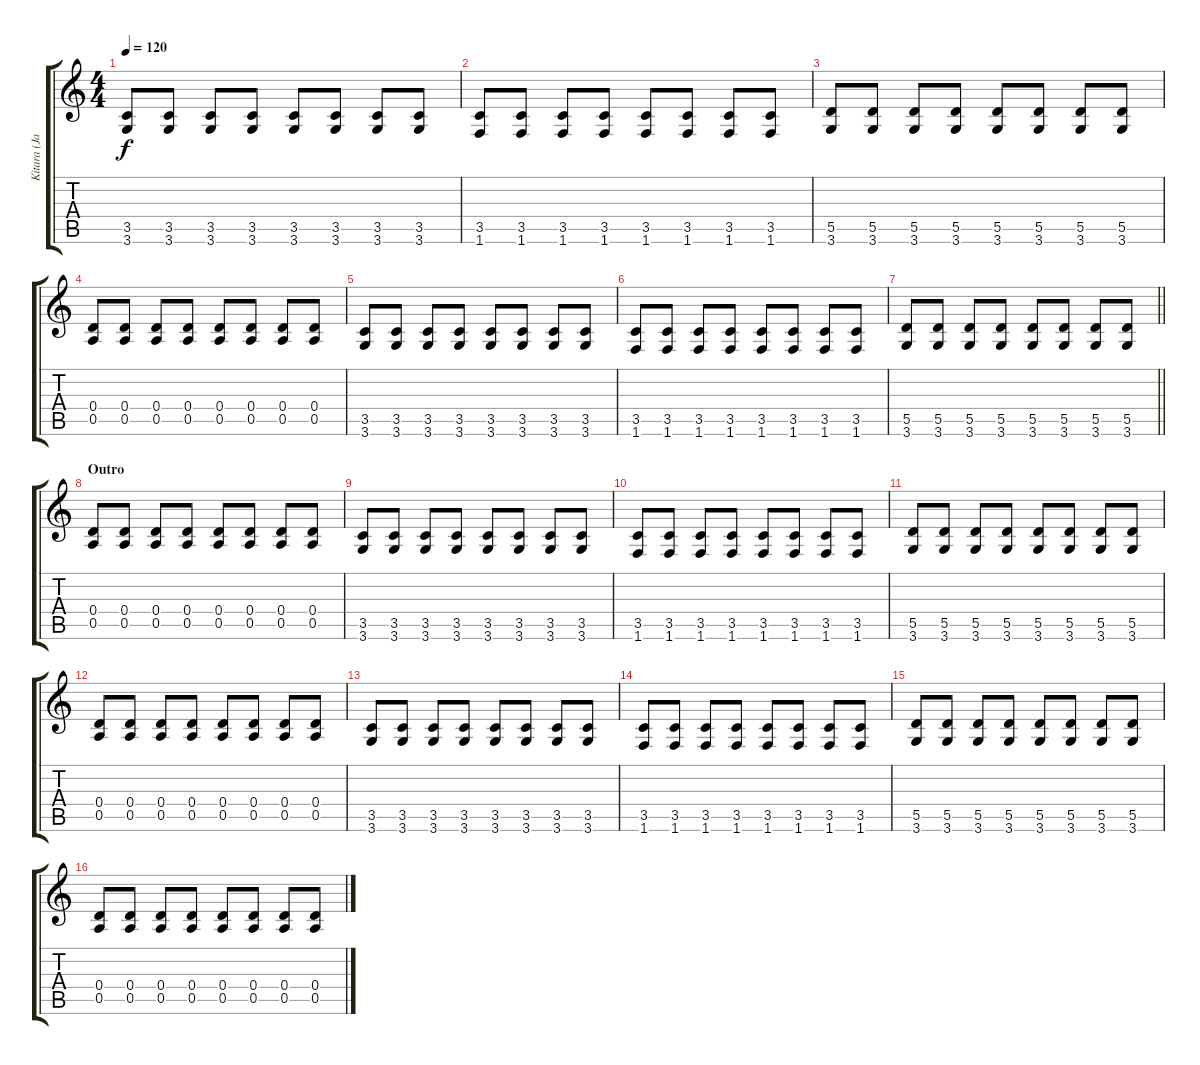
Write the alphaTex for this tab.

\track ("Kitara (Jari Huttunen)" "Kitara (Ja") {instrument distortionguitar}
\staff {score tabs}
\tuning (E4 B3 G3 D3 A2 E2) {hide}
\ts (4 4)
\tempo 120
\clef g2
\ks c
(3.5 3.6).8{dy f} (3.5 3.6).8 (3.5 3.6).8 (3.5 3.6).8 (3.5 3.6).8 (3.5 3.6).8 (3.5 3.6).8 (3.5 3.6).8 |
(3.5 1.6).8 (3.5 1.6).8 (3.5 1.6).8 (3.5 1.6).8 (3.5 1.6).8 (3.5 1.6).8 (3.5 1.6).8 (3.5 1.6).8 |
(5.5 3.6).8 (5.5 3.6).8 (5.5 3.6).8 (5.5 3.6).8 (5.5 3.6).8 (5.5 3.6).8 (5.5 3.6).8 (5.5 3.6).8 |
(0.4 0.5).8 (0.4 0.5).8 (0.4 0.5).8 (0.4 0.5).8 (0.4 0.5).8 (0.4 0.5).8 (0.4 0.5).8 (0.4 0.5).8 |
(3.5 3.6).8 (3.5 3.6).8 (3.5 3.6).8 (3.5 3.6).8 (3.5 3.6).8 (3.5 3.6).8 (3.5 3.6).8 (3.5 3.6).8 |
(3.5 1.6).8 (3.5 1.6).8 (3.5 1.6).8 (3.5 1.6).8 (3.5 1.6).8 (3.5 1.6).8 (3.5 1.6).8 (3.5 1.6).8 |
\barLineRight lightlight
(5.5 3.6).8 (5.5 3.6).8 (5.5 3.6).8 (5.5 3.6).8 (5.5 3.6).8 (5.5 3.6).8 (5.5 3.6).8 (5.5 3.6).8 |
\section ("" "Outro")
(0.4 0.5).8 (0.4 0.5).8 (0.4 0.5).8 (0.4 0.5).8 (0.4 0.5).8 (0.4 0.5).8 (0.4 0.5).8 (0.4 0.5).8 |
(3.5 3.6).8 (3.5 3.6).8 (3.5 3.6).8 (3.5 3.6).8 (3.5 3.6).8 (3.5 3.6).8 (3.5 3.6).8 (3.5 3.6).8 |
(3.5 1.6).8 (3.5 1.6).8 (3.5 1.6).8 (3.5 1.6).8 (3.5 1.6).8 (3.5 1.6).8 (3.5 1.6).8 (3.5 1.6).8 |
(5.5 3.6).8 (5.5 3.6).8 (5.5 3.6).8 (5.5 3.6).8 (5.5 3.6).8 (5.5 3.6).8 (5.5 3.6).8 (5.5 3.6).8 |
(0.4 0.5).8 (0.4 0.5).8 (0.4 0.5).8 (0.4 0.5).8 (0.4 0.5).8 (0.4 0.5).8 (0.4 0.5).8 (0.4 0.5).8 |
(3.5 3.6).8 (3.5 3.6).8 (3.5 3.6).8 (3.5 3.6).8 (3.5 3.6).8 (3.5 3.6).8 (3.5 3.6).8 (3.5 3.6).8 |
(3.5 1.6).8 (3.5 1.6).8 (3.5 1.6).8 (3.5 1.6).8 (3.5 1.6).8 (3.5 1.6).8 (3.5 1.6).8 (3.5 1.6).8 |
(5.5 3.6).8 (5.5 3.6).8 (5.5 3.6).8 (5.5 3.6).8 (5.5 3.6).8 (5.5 3.6).8 (5.5 3.6).8 (5.5 3.6).8 |
(0.4 0.5).8 (0.4 0.5).8 (0.4 0.5).8 (0.4 0.5).8 (0.4 0.5).8 (0.4 0.5).8 (0.4 0.5).8 (0.4 0.5).8
